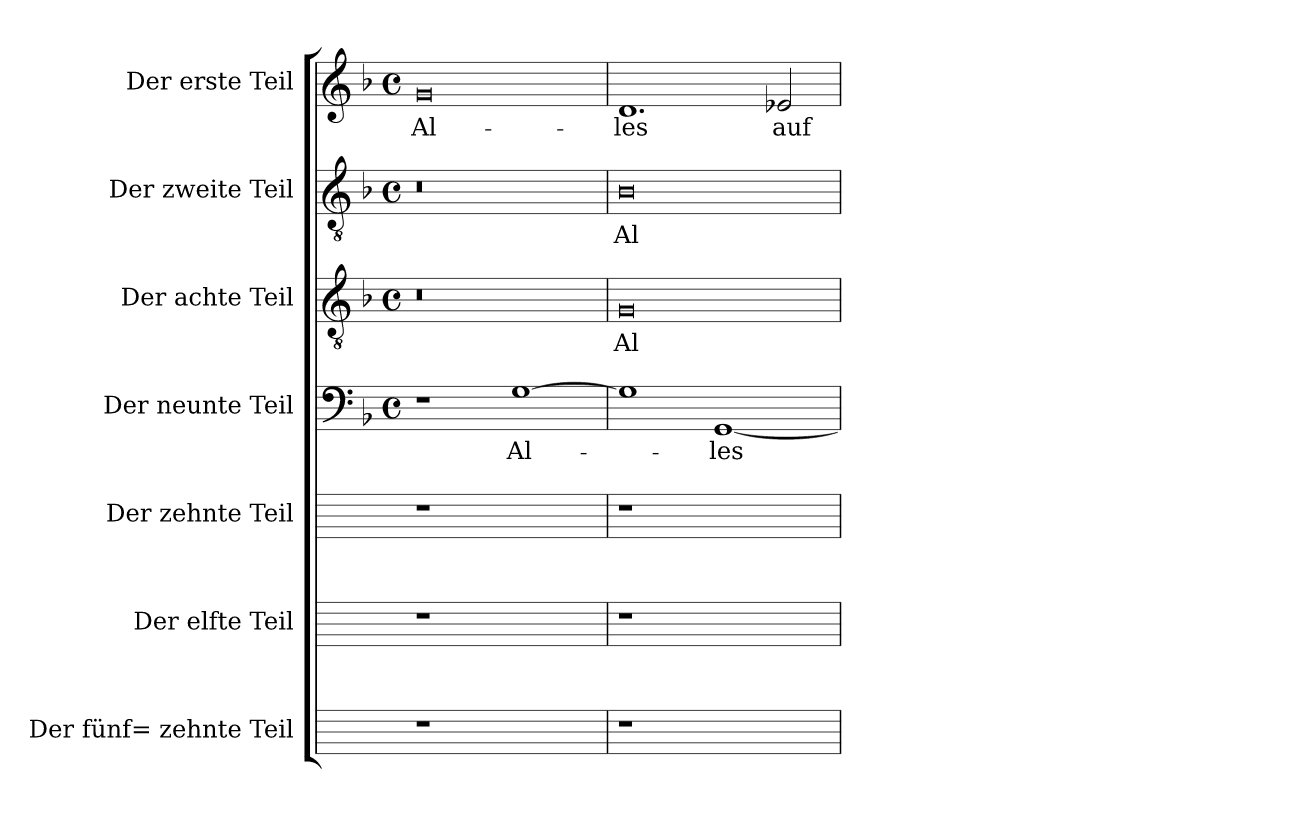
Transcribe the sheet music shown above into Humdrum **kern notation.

**kern	**kern	**kern	**kern	**text	**kern	**text	**kern	**text	**kern	**text
*part7	*part6	*part5	*part4	*part4	*part3	*part3	*part2	*part2	*part1	*part1
*staff7	*staff6	*staff5	*staff4	*staff4	*staff3	*staff3	*staff2	*staff2	*staff1	*staff1
*I"Der fünf=  zehnte Teil	*I"Der elfte  Teil	*I"Der zehnte  Teil	*I"Der neunte  Teil	*	*I"Der achte  Teil	*	*I"Der zweite  Teil	*	*I"Der erste  Teil	*
!!LO:PB:g=z
*stria5	*stria5	*stria5	*stria5	*	*stria5	*	*stria5	*	*stria5	*
*	*	*	*clefF4	*	*clefGv2	*	*clefGv2	*	*clefG2	*
*	*	*	*k[b-]	*	*k[b-]	*	*k[b-]	*	*k[b-]	*
*	*	*	*F:	*	*F:	*	*F:	*	*F:	*
*	*	*	*M4/4	*	*M4/4	*	*M4/4	*	*M4/4	*
*	*	*	*met(c)	*	*met(c)	*	*met(c)	*	*met(c)	*
=1	=1	=1	=1	=1	=1	=1	=1	=1	=1	=1
!	!	!	!	!	!	!	!	!	!	!LO:LY:b:cj
1r	1r	1r	1r	.	0r	.	0r	.	0g	Al-
!	!	!	!	!LO:LY:b:cj	!	!	!	!	!	!
1ryy	1ryy	1ryy	[>1G	Al-	.	.	.	.	.	.
=2	=2	=2	=2	=2	=2	=2	=2	=2	=2	=2
!	!	!	!	!	!	!LO:LY:b:cj	!	!LO:LY:b:cj	!	!LO:LY:b:cj
1r	1r	1r	1G]	.	0G	Al-	0B-	Al-	1.d	-les
!	!	!	!	!LO:LY:b:cj	!	!	!	!	!	!
1ryy	1ryy	1ryy	[<1GG	-les	.	.	.	.	.	.
!	!	!	!	!	!	!	!	!	!	!LO:LY:b:cj
.	.	.	.	.	.	.	.	.	2e-X/	auf
=	=	=	=	=	=	=	=	=	=	=
*-	*-	*-	*-	*-	*-	*-	*-	*-	*-	*-
